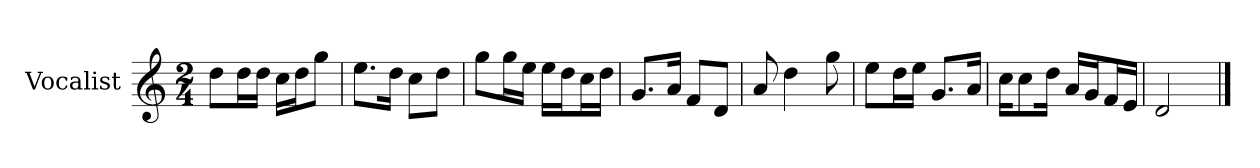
**kern
*part1
*staff1
*I"Vocalist
*k[]
*C:
*M2/4
=
8ddL
16ddL
16ddJJ
16ccLL
16ddJ
8ggJ
=1
8.eeL
16ddJk
8ccL
8ddJ
=2
8ggL
16ggL
16eeJJ
16eeLL
16ddJ
16ccL
16ddJJ
=3
8.gL
16aJk
8fL
8dJ
=4
8a
4dd
8gg
=5
8eeL
16ddL
16eeJJ
8.gL
16aJk
=6
16ccKL
8cc
16ddJk
16aLL
16gJ
16fL
16eJJ
=7
2d
==
*-
